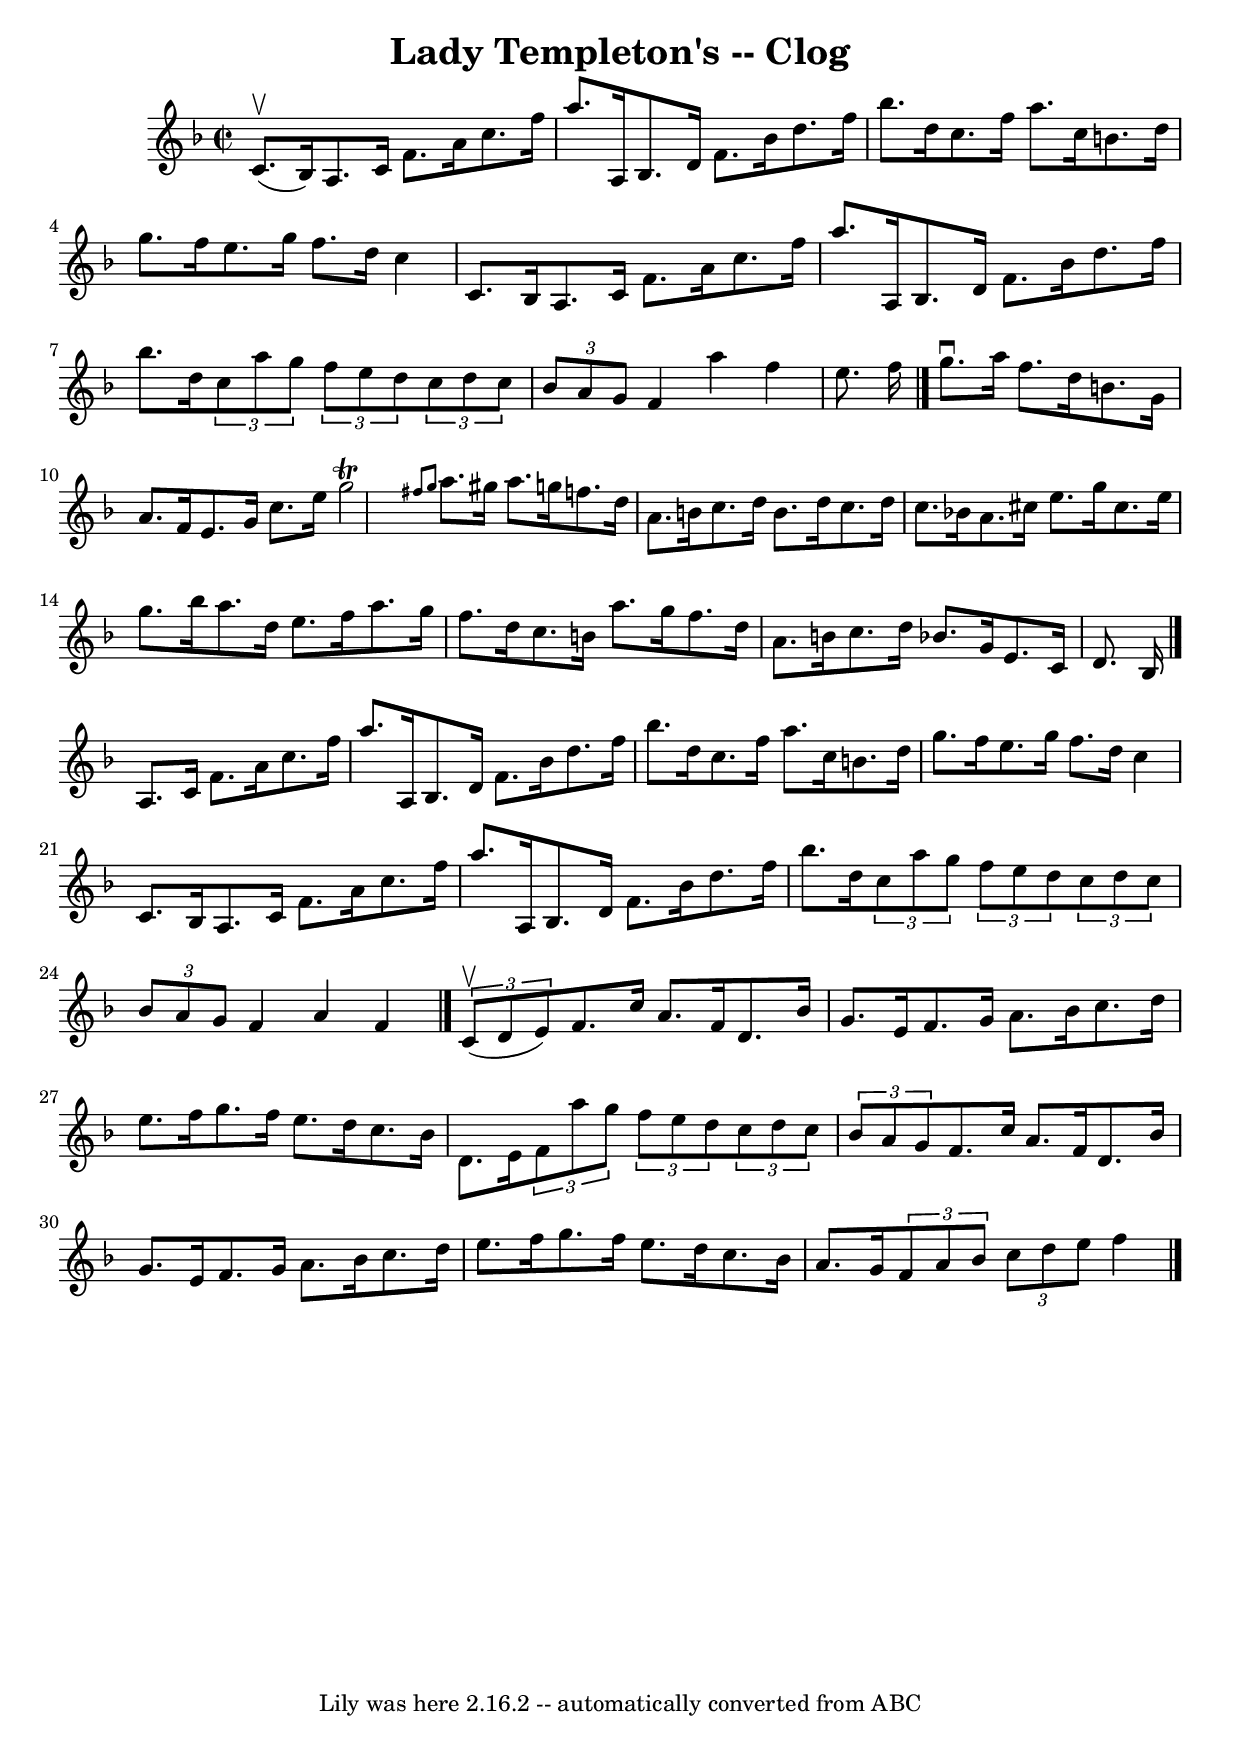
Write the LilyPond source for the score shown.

\version "2.16.2"
\include "Mammoth.ily"
\header {
  %% book = "Ryan's Mammoth Collection"
  crossRefNumber = "1"
  footnotes = "\\\\156 926"
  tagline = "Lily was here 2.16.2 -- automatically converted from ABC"
  title = "Lady Templeton's -- Clog"

}
voicedefault =  {


  \override Staff.TimeSignature #'style = #'C
  \time 2/2 
  \key f \major
  c'8.^\upbow(bes16) |
  a8. c'16   
  f'8. a'16 c''8. f''16 a''8. a16    |
  bes8. d'16    
  f'8. bes'16 d''8. f''16 bes''8. d''16    |
  c''8.    
  f''16 a''8. c''16 b'8. d''16 g''8. f''16    |
  e''8.  
  g''16 f''8. d''16 c''4 c'8. bes16    |
  a8. c'16  
  f'8. a'16 c''8. f''16 a''8. a16    |
  bes8. d'16    
  f'8. bes'16 d''8. f''16 bes''8. d''16    |
  \times 2/3 { 
    c''8 a''8 g''8  
  } \times 2/3 { f''8 e''8 d''8  
	       }   \times 2/3 { 
		 c''8 d''8 c''8  
	       } \times 2/3 { bes'8 a'8 g'8  
			    }   |
  
  f'4 a''4 f''4 e''8. f''16    \bar "|." g''8.^\downbow a''16  
  f''8. d''16 b'8. g'16 a'8. f'16    |
  e'8. g'16    
  c''8. e''16 g''2^\trill \grace { fis''8 g''8  
				 }   |
  a''8. 
  gis''16 a''8. g''!16 f''8. d''16 a'8. b'16    |
  
  c''8. d''16 b'8. d''16 c''8. d''16 c''8. bes'!16     |
  a'8. cis''16 e''8. g''16 cis''8. e''16 g''8.    
  bes''16    |
  a''8. d''16 e''8. f''16 a''8. g''16    
  f''8. d''16    |
  c''8. b'16 a''8. g''16 f''8. d''16  
  a'8. b'16    |
  c''8. d''16 bes'!8. g'16 e'8. c'16  
  d'8. bes16    \bar "|." a8. c'16 f'8. a'16 c''8. f''16  
  a''8. a16    |
  bes8. d'16 f'8. bes'16 d''8. f''16  
  bes''8. d''16    |
  c''8. f''16 a''8. c''16 b'8.    
  d''16 g''8. f''16    |
  e''8. g''16 f''8. d''16 c''4  
  c'8. bes16    |
  a8. c'16 f'8. a'16 c''8. f''16   
  a''8. a16    |
  bes8. d'16 f'8. bes'16 d''8. f''16   
  bes''8. d''16    |
  \times 2/3 { c''8 a''8 g''8  
	     }   
  \times 2/3 { f''8 e''8 d''8  
	     }   \times 2/3 { c''8 d''8 c''8  
			    } 
  \times 2/3 { bes'8 a'8 g'8  
	     }   |
  f'4 a'4 f'4    
  \bar "|."     \times 2/3 { c'8^\upbow(d'8 e'8) 
			   } |
  f'8.  
  c''16 a'8. f'16 d'8. bes'16 g'8. e'16    |
  f'8.    
  g'16 a'8. bes'16 c''8. d''16 e''8. f''16    |
  g''8.  
  f''16 e''8. d''16 c''8. bes'16 d'8. e'16    |
  
  \times 2/3 { f'8 a''8 g''8  
	     } \times 2/3 { f''8 e''8 d''8  
			  }   
  \times 2/3 { c''8 d''8 c''8  
	     } \times 2/3 { bes'8 a'8 g'8  
			  }    |
  f'8. c''16 a'8. f'16 d'8. bes'16 g'8. e'16     |
  f'8. g'16 a'8. bes'16 c''8. d''16 e''8. f''16    |
  g''8. f''16 e''8. d''16 c''8. bes'16 a'8. g'16  |
  \times 2/3 { f'8 a'8 bes'8  
	     } \times 2/3 { c''8 d''8 
			    e''8  
			  } f''4    \bar "|."   

}

\score{
  <<

    \context Staff="default"
    {
      \voicedefault 
      
    }

  >>
  \layout {
    
  }
  \midi {
  }

}
